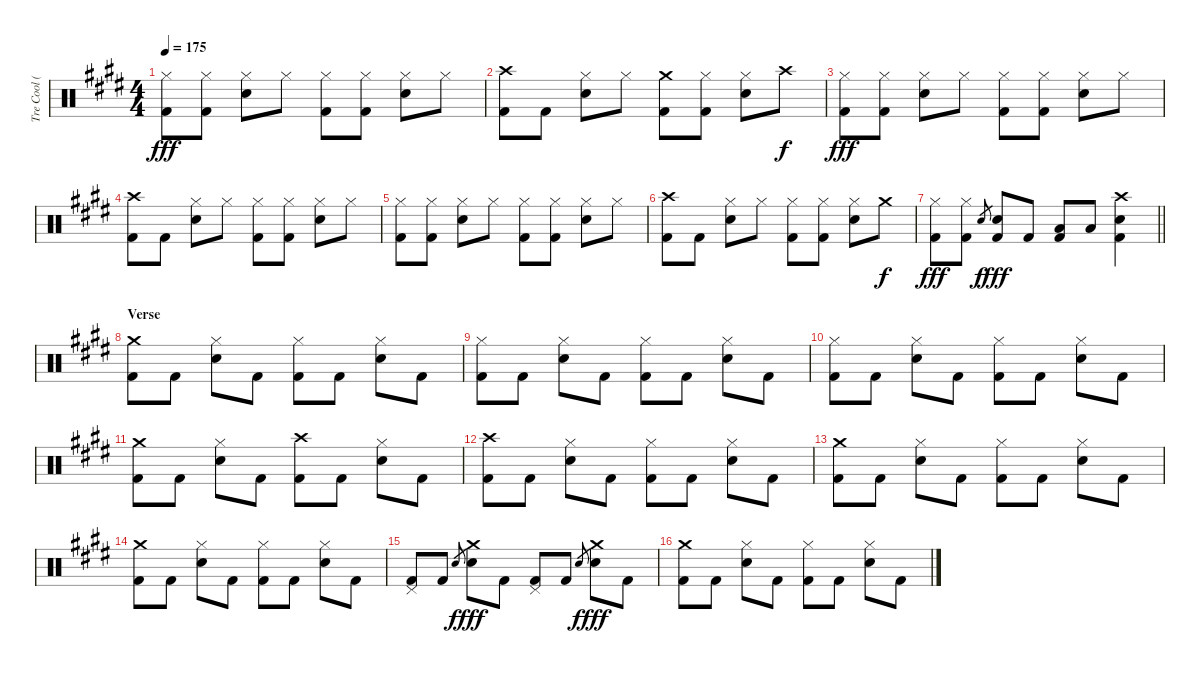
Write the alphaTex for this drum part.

\track ("Tre Cool (Drums)" "Tre Cool (") {instrument percussion}
\staff {score}
\articulation defaults
\ts (4 4)
\tempo 175
\clef neutral
\ks e
("Hi-Hat (closed)" "Kick (hit) 2").8{dy fff} ("Hi-Hat (closed)" "Kick (hit) 2").8 ("Hi-Hat (closed)" "Electric Snare (hit)").8 "Hi-Hat (closed)".8 ("Hi-Hat (closed)" "Kick (hit) 2").8 ("Hi-Hat (closed)" "Kick (hit) 2").8 ("Hi-Hat (closed)" "Electric Snare (hit)").8 "Hi-Hat (closed)".8 |
("Crash high (hit)" "Kick (hit) 2").8 "Kick (hit) 2".8 ("Hi-Hat (closed)" "Electric Snare (hit)").8 "Hi-Hat (closed)".8 ("Crash medium (hit)" "Kick (hit) 2").8 ("Hi-Hat (closed)" "Kick (hit) 2").8 ("Hi-Hat (closed)" "Electric Snare (hit)").8 "Crash high (hit)".8{dy f} |
("Hi-Hat (closed)" "Kick (hit) 2").8{dy fff} ("Hi-Hat (closed)" "Kick (hit) 2").8 ("Hi-Hat (closed)" "Electric Snare (hit)").8 "Hi-Hat (closed)".8 ("Hi-Hat (closed)" "Kick (hit) 2").8 ("Hi-Hat (closed)" "Kick (hit) 2").8 ("Hi-Hat (closed)" "Electric Snare (hit)").8 "Hi-Hat (closed)".8 |
("Crash high (hit)" "Kick (hit) 2").8 "Kick (hit) 2".8 ("Hi-Hat (closed)" "Electric Snare (hit)").8 "Hi-Hat (closed)".8 ("Hi-Hat (closed)" "Kick (hit) 2").8 ("Hi-Hat (closed)" "Kick (hit) 2").8 ("Hi-Hat (closed)" "Electric Snare (hit)").8 "Hi-Hat (closed)".8 |
("Hi-Hat (closed)" "Kick (hit) 2").8 ("Hi-Hat (closed)" "Kick (hit) 2").8 ("Hi-Hat (closed)" "Electric Snare (hit)").8 "Hi-Hat (closed)".8 ("Hi-Hat (closed)" "Kick (hit) 2").8 ("Hi-Hat (closed)" "Kick (hit) 2").8 ("Hi-Hat (closed)" "Electric Snare (hit)").8 "Hi-Hat (closed)".8 |
("Crash high (hit)" "Kick (hit) 2").8 "Kick (hit) 2".8 ("Hi-Hat (closed)" "Electric Snare (hit)").8 "Hi-Hat (closed)".8 ("Hi-Hat (closed)" "Kick (hit) 2").8 ("Hi-Hat (closed)" "Kick (hit) 2").8 ("Hi-Hat (closed)" "Electric Snare (hit)").8 "Crash medium (hit)".8{dy f} |
\barLineRight lightlight
("Hi-Hat (closed)" "Kick (hit) 2").8{dy fff} ("Hi-Hat (closed)" "Kick (hit) 2").8 "Electric Snare (hit)".8{gr dy f} ("Electric Snare (hit)" "Kick (hit) 2").8{dy fff} "Kick (hit) 2".8 ("Low Tom (hit)" "Kick (hit) 2").8 "Low Tom (hit)".8 ("Crash high (hit)" "Electric Snare (hit)" "Kick (hit) 2").4 |
\section ("" "Verse")
("Crash medium (hit)" "Kick (hit) 2").8 "Kick (hit) 2".8 ("Hi-Hat (closed)" "Electric Snare (hit)").8 "Kick (hit) 2".8 ("Hi-Hat (closed)" "Kick (hit) 2").8 "Kick (hit) 2".8 ("Hi-Hat (closed)" "Electric Snare (hit)").8 "Kick (hit) 2".8 |
("Hi-Hat (closed)" "Kick (hit) 2").8 "Kick (hit) 2".8 ("Hi-Hat (closed)" "Electric Snare (hit)").8 "Kick (hit) 2".8 ("Hi-Hat (closed)" "Kick (hit) 2").8 "Kick (hit) 2".8 ("Hi-Hat (closed)" "Electric Snare (hit)").8 "Kick (hit) 2".8 |
("Hi-Hat (closed)" "Kick (hit) 2").8 "Kick (hit) 2".8 ("Hi-Hat (closed)" "Electric Snare (hit)").8 "Kick (hit) 2".8 ("Hi-Hat (closed)" "Kick (hit) 2").8 "Kick (hit) 2".8 ("Hi-Hat (closed)" "Electric Snare (hit)").8 "Kick (hit) 2".8 |
("Crash medium (hit)" "Kick (hit) 2").8 "Kick (hit) 2".8 ("Hi-Hat (closed)" "Electric Snare (hit)").8 "Kick (hit) 2".8 ("Crash high (hit)" "Kick (hit) 2").8 "Kick (hit) 2".8 ("Hi-Hat (closed)" "Electric Snare (hit)").8 "Kick (hit) 2".8 |
("Crash high (hit)" "Kick (hit) 2").8 "Kick (hit) 2".8 ("Hi-Hat (closed)" "Electric Snare (hit)").8 "Kick (hit) 2".8 ("Hi-Hat (closed)" "Kick (hit) 2").8 "Kick (hit) 2".8 ("Hi-Hat (closed)" "Electric Snare (hit)").8 "Kick (hit) 2".8 |
("Crash medium (hit)" "Kick (hit) 2").8 "Kick (hit) 2".8 ("Hi-Hat (closed)" "Electric Snare (hit)").8 "Kick (hit) 2".8 ("Hi-Hat (closed)" "Kick (hit) 2").8 "Kick (hit) 2".8 ("Hi-Hat (closed)" "Electric Snare (hit)").8 "Kick (hit) 2".8 |
("Crash medium (hit)" "Kick (hit) 2").8 "Kick (hit) 2".8 ("Hi-Hat (closed)" "Electric Snare (hit)").8 "Kick (hit) 2".8 ("Hi-Hat (closed)" "Kick (hit) 2").8 "Kick (hit) 2".8 ("Hi-Hat (closed)" "Electric Snare (hit)").8 "Kick (hit) 2".8 |
("Pedal Hi-Hat (hit)" "Kick (hit) 2").8 "Kick (hit) 2".8 "Electric Snare (hit)".8{gr dy f} ("Crash medium (hit)" "Electric Snare (hit)").8{dy fff} "Kick (hit) 2".8 ("Pedal Hi-Hat (hit)" "Kick (hit) 2").8 "Kick (hit) 2".8 "Electric Snare (hit)".8{gr dy f} ("Crash medium (hit)" "Electric Snare (hit)").8{dy fff} "Kick (hit) 2".8 |
("Crash medium (hit)" "Kick (hit) 2").8 "Kick (hit) 2".8 ("Hi-Hat (closed)" "Electric Snare (hit)").8 "Kick (hit) 2".8 ("Hi-Hat (closed)" "Kick (hit) 2").8 "Kick (hit) 2".8 ("Hi-Hat (closed)" "Electric Snare (hit)").8 "Kick (hit) 2".8
